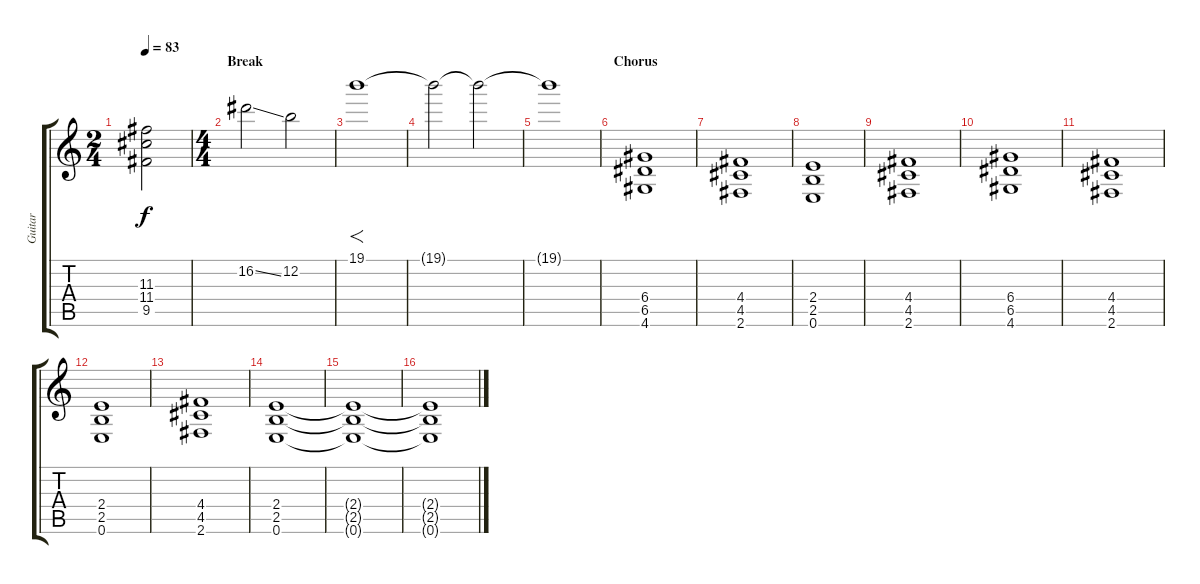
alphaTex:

\track ("Guitar" "Guitar") {instrument distortionguitar}
\staff {score tabs}
\tuning (E4 B3 G3 D3 A2 E2) {hide}
\ts (2 4)
\tempo 83
\clef g2
\ks c
(11.3{t} 11.4{t} 9.5{t}).2{dy f} |
\ts (4 4)
\section ("" "Break")
16.2{ss}.2 12.2.2 |
19.1.1{f} |
19.1{t}.2 19.1{t}.2 |
19.1{t}.1{volume 0} |
\section ("" "Chorus")
(6.4 6.5 4.6).1{volume 12} |
(4.4 4.5 2.6).1 |
(2.4 2.5 0.6).1 |
(4.4 4.5 2.6).1 |
(6.4 6.5 4.6).1 |
(4.4 4.5 2.6).1 |
(2.4 2.5 0.6).1 |
(4.4 4.5 2.6).1 |
(2.4 2.5 0.6).1 |
(2.4{t} 2.5{t} 0.6{t}).1{volume 0} |
(2.4{t} 2.5{t} 0.6{t}).1
